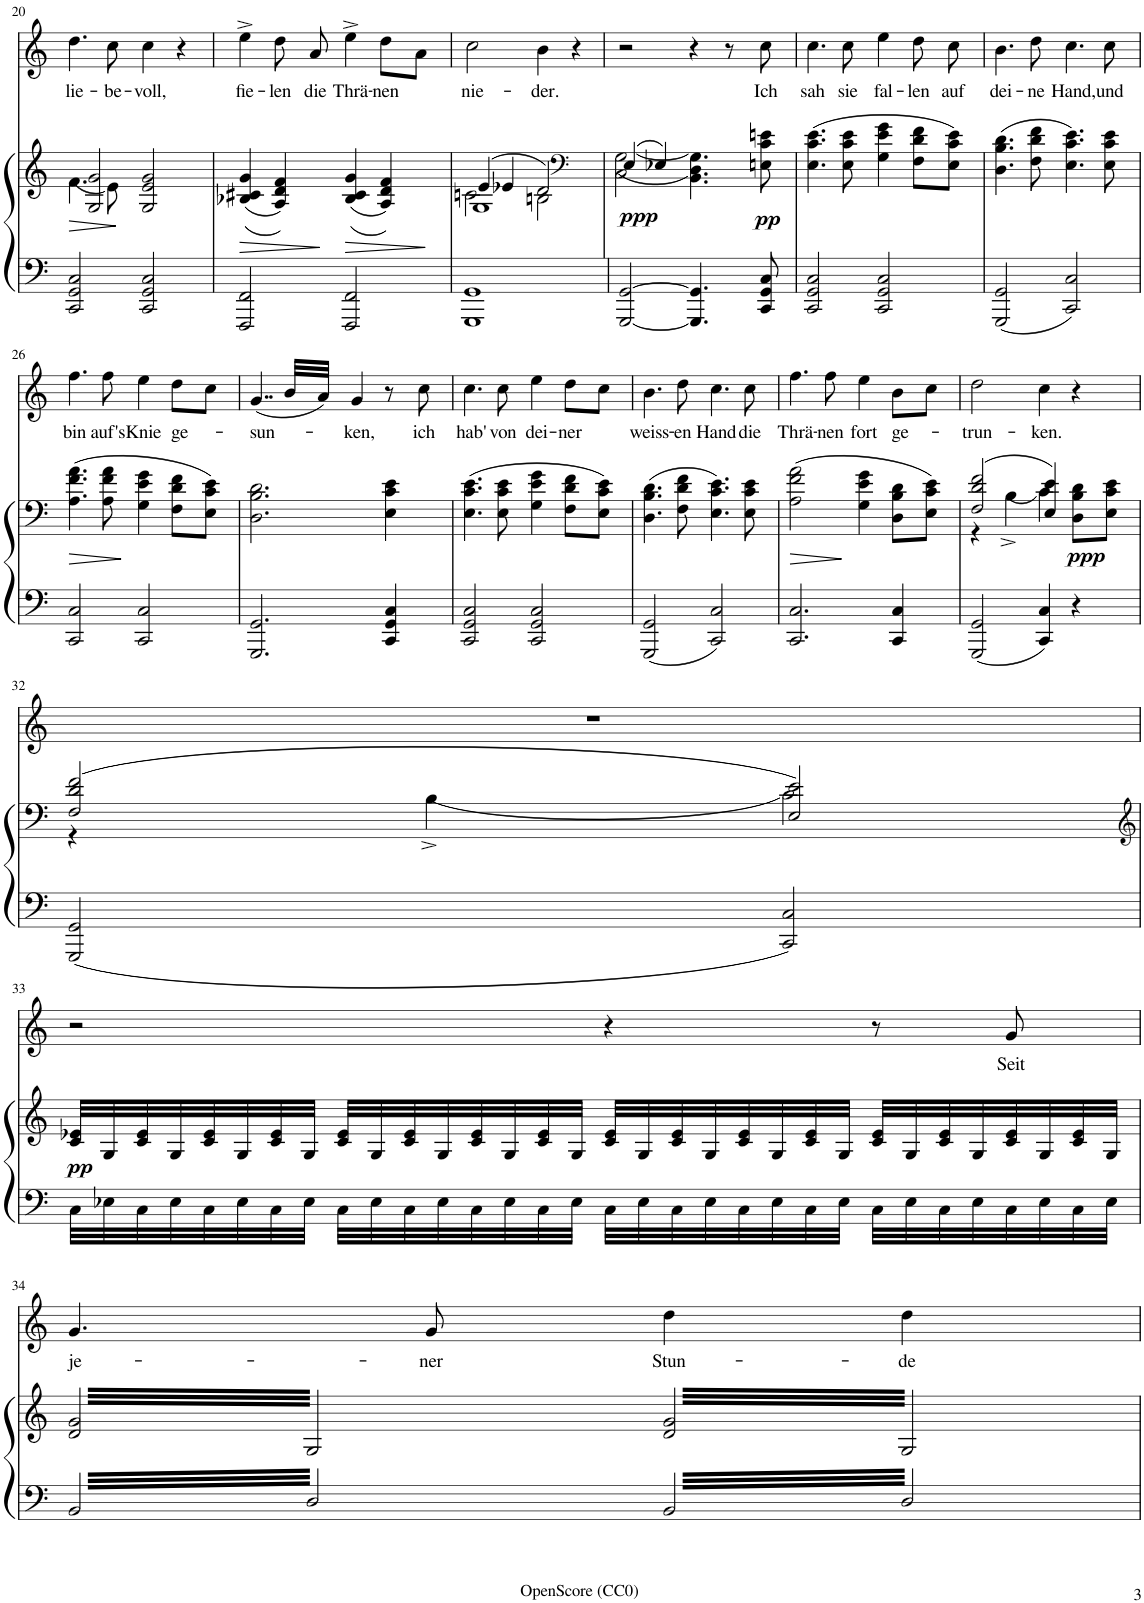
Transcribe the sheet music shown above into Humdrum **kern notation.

**kern	**kern	**dynam	**kern	**text
*part2	*part2	*part2	*part1	*part1
*staff3	*staff2	*staff2/3	*staff1	*staff1
*I"Piano	*	*	*I"Voice	*
*I'Pno	*	*	*	*
!!LO:PB:g=z
*clefF4	*clefG2	*	*clefG2	*
*k[]	*k[]	*	*k[]	*
*M2/2	*M2/2	*	*M2/2	*
*met(c|)	*met(c|)	*	*met(c|)	*
=20	=20	=20	=20	=20
!	!	!LO:HP:b	!	!LO:LY:b
*	*^	*	*	*
2CC/ 2GG/ 2C/	2G/ 2g/	(4.f\	>	4.dd\	lie-
!	!	!	!	!	!LO:LY:b
.	.	8e\)	.	8cc\	-be-
!	!	!	!	!	!LO:LY:b
2CC/ 2GG/ 2C/	2G/ 2e/ 2g/	2ryy	.	4cc\	-voll,
.	.	.	.	4r	.
*	*v	*v	*	*	*
=21	=21	=21	=21	=21
!	!	!LO:HP:b	!	!LO:LY:b
2FFF/ 2FF/	((4B-X/ 4c#X/ 4g/	>	4ee^\	fie-
!	!	!	!	!LO:LY:b
.	4A/ 4d/ 4f/))	.	8dd\	-len
!	!	!	!	!LO:LY:b
.	.	.	8a/	die
!	!	!LO:HP:n=1:b	!	!LO:LY:b
2FFF/ 2FF/	((4B-/ 4c#/ 4g/	] >	4ee^\	Thrä-
!	!	!	!	!LO:LY:b
.	4A/ 4d/ 4f/))	.	8dd\L	-nen
.	.	.	8a\J	.
.	.	]	.	.
=22	=22	=22	=22	=22
*	*^	*	*	*
*	*	*^	*	*	*
!	!	!	!	!	!	!LO:LY:b
1GGG 1GG	(4e/	2cn\	1G	.	2cc\	nie-
.	4e-X/	.	.	.	.	.
!	!	!	!	!	!	!LO:LY:b
.	2d/)	2Bn\	.	.	4b\	-der.
.	.	.	.	.	4r	.
*	*v	*v	*v	*	*	*
=23	=23	=23	=23	=23
*	*clefF4	*	*	*
*	*^	*	*	*
!	!	!	!LO:DY:b	!	!
[2GGG/ [2GG/	(4E/	(2C\ [2G\	ppp	2r	.
.	4E-X/)	.	.	.	.
4.GGG/] 4.GG/]	2ryy	4.BB\ 4.D\ 4.G\])	.	4r	.
.	.	.	.	8r	.
!	!	!	!LO:DY:b	!	!LO:LY:b
8CC/ 8GG/ 8C/	.	8En\ 8c\ 8en\	pp	8cc\	Ich
=24	=24	=24	=24	=24	=24
!	!	!	!	!	!LO:LY:b
*	*v	*v	*	*	*
2CC/ 2GG/ 2C/	(4.E\ 4.c\ 4.e\	.	4.cc\	sah
!	!	!	!	!LO:LY:b
.	8E\ 8c\ 8e\	.	8cc\	sie
!	!	!	!	!LO:LY:b
2CC/ 2GG/ 2C/	4G\ 4e\ 4g\	.	4ee\	fal-
!	!	!	!	!LO:LY:b
.	8F\ 8d\ 8f\L	.	8dd\	-len
!	!	!	!	!LO:LY:b
.	8E\ 8c\ 8e\J)	.	8cc\	auf
=25	=25	=25	=25	=25
!	!	!	!	!LO:LY:b
2GGG/ 2GG/	(4.D\ 4.B\ 4.d\	.	4.b\	dei-
!	!	!	!	!LO:LY:b
.	8F\ 8d\ 8f\	.	8dd\	-ne
!	!	!	!	!LO:LY:b
2CC/ 2C/	4.E\ 4.c\ 4.e\)	.	4.cc\	Hand,
!	!	!	!	!LO:LY:b
.	8E\ 8c\ 8e\	.	8cc\	und
!!LO:LB:g=z
=26	=26	=26	=26	=26
!	!	!LO:HP:b	!	!LO:LY:b
2CC/ 2C/	(4.A\ 4.f\ 4.a\	>	4.ff\	bin
!	!	!	!	!LO:LY:b
.	8A\ 8f\ 8a\	.	8ff\	auf's
!	!	!	!	!LO:LY:b
2CC/ 2C/	4G\ 4e\ 4g\	]	4ee\	Knie
!	!	!	!	!LO:LY:b
.	8F\ 8d\ 8f\L	.	8dd\L	ge-
.	8E\ 8c\ 8e\J)	.	8cc\J	.
=27	=27	=27	=27	=27
!	!	!	!	!LO:LY:b
2.GGG/ 2.GG/	2.D\ 2.B\ 2.d\	.	(4..g/	-sun-
.	.	.	32b/LLL	.
.	.	.	32a/JJJ)	.
!	!	!	!	!LO:LY:b
.	.	.	4g/	-ken,
4CC/ 4GG/ 4C/	4E\ 4c\ 4e\	.	8r	.
!	!	!	!	!LO:LY:b
.	.	.	8cc\	ich
=28	=28	=28	=28	=28
!	!	!	!	!LO:LY:b
2CC/ 2GG/ 2C/	(4.E\ 4.c\ 4.e\	.	4.cc\	hab'
!	!	!	!	!LO:LY:b
.	8E\ 8c\ 8e\	.	8cc\	von
!	!	!	!	!LO:LY:b
2CC/ 2GG/ 2C/	4G\ 4e\ 4g\	.	4ee\	dei-
!	!	!	!	!LO:LY:b
.	8F\ 8d\ 8f\L	.	8dd\L	-ner
.	8E\ 8c\ 8e\J)	.	8cc\J	.
=29	=29	=29	=29	=29
!	!	!	!	!LO:LY:b
2GGG/ 2GG/	(4.D\ 4.B\ 4.d\	.	4.b\	weiss-
!	!	!	!	!LO:LY:b
.	8F\ 8d\ 8f\	.	8dd\	-en
!	!	!	!	!LO:LY:b
2CC/ 2C/	4.E\ 4.c\ 4.e\)	.	4.cc\	Hand
!	!	!	!	!LO:LY:b
.	8E\ 8c\ 8e\	.	8cc\	die
=30	=30	=30	=30	=30
!	!	!	!	!LO:LY:b
2.CC/ 2.C/	(2A\ 2f\ 2a\	.	4.ff\	Thrä-
!	!	!	!	!LO:LY:b
.	.	.	8ff\	-nen
!	!	!	!	!LO:LY:b
.	4G\ 4e\ 4g\	]	4ee\	fort
!	!	!	!	!LO:LY:b
4CC/ 4C/	8D\ 8B\ 8d\L	.	8b\L	ge-
.	8E\ 8c\ 8e\J)	.	8cc\J	.
=31	=31	=31	=31	=31
*	*^	*	*	*
!	!	!	!	!	!LO:LY:b
2GGG/ 2GG/	(2F/ 2d/ 2f/	4r	.	2dd\	-trun-
.	.	(4B^\	.	.	.
!	!	!	!	!	!LO:LY:b
4CC/ 4C/	4E/ 4e/)	4c\)	.	4cc\	-ken.
!	!	!	!LO:DY:b	!	!
4r	4ryy	8D\ 8B\ 8d\L	ppp	4r	.
.	.	8E\ 8c\ 8e\J	.	.	.
!!LO:LB:g=z
=32	=32	=32	=32	=32	=32
2GGG/ 2GG/	(2F/ 2d/ 2f/	4r	.	1r	.
.	.	(4B^\	.	.	.
2CC/ 2C/	2E/ 2e/)	2c\)	.	.	.
*	*v	*v	*	*	*
!!LO:LB:g=z
=33	=33	=33	=33	=33
*	*clefG2	*	*	*
*	*^	*	*	*
!	!	!	!LO:DY:b	!	!
*	*v	*v	*	*	*
32C\LLL	32c/ 32e-X/LLL	pp	2r	.
32E-X\	32G/	.	.	.
32C\	32c/ 32e-/	.	.	.
32E-\	32G/	.	.	.
32C\	32c/ 32e-/	.	.	.
32E-\	32G/	.	.	.
32C\	32c/ 32e-/	.	.	.
32E-\JJJ	32G/JJJ	.	.	.
32C\LLL	32c/ 32e-/LLL	.	.	.
32E-\	32G/	.	.	.
32C\	32c/ 32e-/	.	.	.
32E-\	32G/	.	.	.
32C\	32c/ 32e-/	.	.	.
32E-\	32G/	.	.	.
32C\	32c/ 32e-/	.	.	.
32E-\JJJ	32G/JJJ	.	.	.
32C\LLL	32c/ 32e-/LLL	.	4r	.
32E-\	32G/	.	.	.
32C\	32c/ 32e-/	.	.	.
32E-\	32G/	.	.	.
32C\	32c/ 32e-/	.	.	.
32E-\	32G/	.	.	.
32C\	32c/ 32e-/	.	.	.
32E-\JJJ	32G/JJJ	.	.	.
32C\LLL	32c/ 32e-/LLL	.	8r	.
32E-\	32G/	.	.	.
32C\	32c/ 32e-/	.	.	.
32E-\	32G/	.	.	.
!	!	!	!	!LO:LY:b
32C\	32c/ 32e-/	.	8g/	Seit
32E-\	32G/	.	.	.
32C\	32c/ 32e-/	.	.	.
32E-\JJJ	32G/JJJ	.	.	.
!!LO:LB:g=z
=34	=34	=34	=34	=34
!	!	!	!	!LO:LY:b
*	*tremolo	*	*	*
6.BB/	64d/ 64g/LLLL	.	4.g/	je-
.	64G/	.	.	.
.	64d/ 64g/	.	.	.
.	64G/	.	.	.
.	64d/ 64g/	.	.	.
.	64G/	.	.	.
.	64d/ 64g/	.	.	.
.	64G/	.	.	.
.	64d/ 64g/	.	.	.
.	64G/	.	.	.
.	64d/ 64g/	.	.	.
.	64G/	.	.	.
.	64d/ 64g/	.	.	.
.	64G/	.	.	.
.	64d/ 64g/	.	.	.
.	64G/	.	.	.
6.D/	64d/ 64g/	.	.	.
.	64G/	.	.	.
.	64d/ 64g/	.	.	.
.	64G/	.	.	.
.	64d/ 64g/	.	.	.
.	64G/	.	.	.
.	64d/ 64g/	.	.	.
.	64G/	.	.	.
!	!	!	!	!LO:LY:b
.	64d/ 64g/	.	8g/	-ner
.	64G/	.	.	.
.	64d/ 64g/	.	.	.
.	64G/	.	.	.
.	64d/ 64g/	.	.	.
.	64G/	.	.	.
.	64d/ 64g/	.	.	.
.	64G/JJJJ	.	.	.
!	!	!	!	!LO:LY:b
6.BB/	64d/ 64g/LLLL	.	4dd\	Stun-
.	64G/	.	.	.
.	64d/ 64g/	.	.	.
.	64G/	.	.	.
.	64d/ 64g/	.	.	.
.	64G/	.	.	.
.	64d/ 64g/	.	.	.
.	64G/	.	.	.
.	64d/ 64g/	.	.	.
.	64G/	.	.	.
.	64d/ 64g/	.	.	.
.	64G/	.	.	.
.	64d/ 64g/	.	.	.
.	64G/	.	.	.
.	64d/ 64g/	.	.	.
.	64G/	.	.	.
!	!	!	!	!LO:LY:b
6.D/	64d/ 64g/	.	4dd\	-de
.	64G/	.	.	.
.	64d/ 64g/	.	.	.
.	64G/	.	.	.
.	64d/ 64g/	.	.	.
.	64G/	.	.	.
.	64d/ 64g/	.	.	.
.	64G/	.	.	.
.	64d/ 64g/	.	.	.
.	64G/	.	.	.
.	64d/ 64g/	.	.	.
.	64G/	.	.	.
.	64d/ 64g/	.	.	.
.	64G/	.	.	.
.	64d/ 64g/	.	.	.
.	64G/JJJJ	.	.	.
*	*Xtremolo	*	*	*
.	.	.	.	.
.	.	.	.	.
.	.	.	.	.
.	.	.	.	.
.	.	.	.	.
.	.	.	.	.
.	.	.	.	.
.	.	.	.	.
.	.	.	.	.
.	.	.	.	.
.	.	.	.	.
.	.	.	.	.
.	.	.	.	.
.	.	.	.	.
.	.	.	.	.
.	.	.	.	.
=	=	=	=	=
*-	*-	*-	*-	*-
